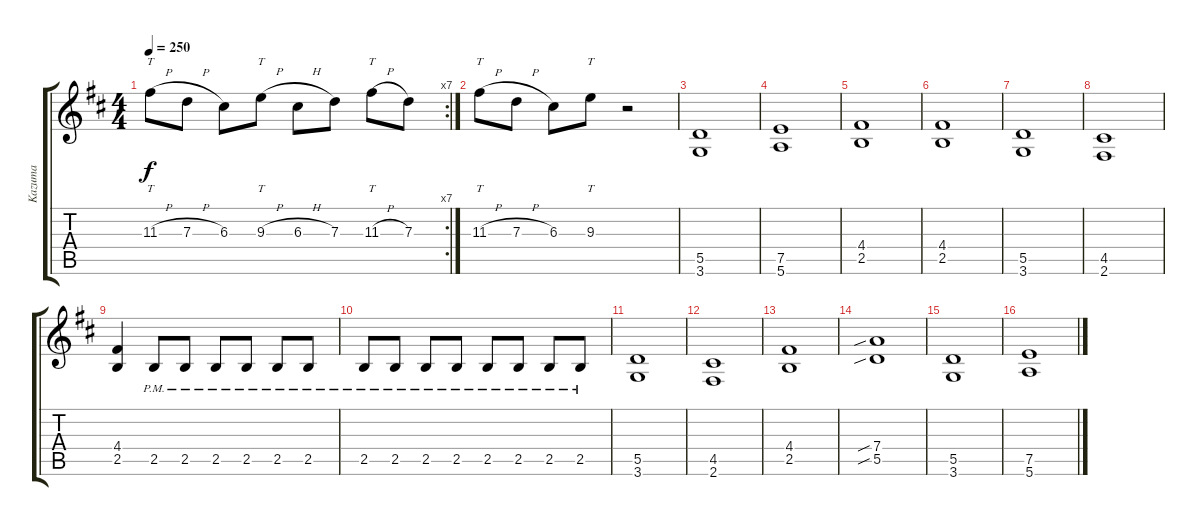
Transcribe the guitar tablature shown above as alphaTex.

\track ("Kazuma" "Kazuma") {instrument distortionguitar}
\staff {score tabs}
\tuning (E4 B3 G3 D3 A2 E2) {hide}
\rc 7
\ts (4 4)
\tempo 250
\clef g2
\ks d
11.3{h}.8{tt dy f instrument distortionguitar} 7.3{h}.8 6.3.8 9.3{h}.8{tt} 6.3{h}.8 7.3.8 11.3{h}.8{tt} 7.3.8 |
11.3{h}.8{tt} 7.3{h}.8 6.3.8 9.3.8{tt} r.2 |
(5.5 3.6).1 |
(7.5 5.6).1 |
(4.4 2.5).1 |
(4.4 2.5).1 |
(5.5 3.6).1 |
(4.5 2.6).1 |
(4.4 2.5).4 2.5{pm}.8 2.5{pm}.8 2.5{pm}.8 2.5{pm}.8 2.5{pm}.8 2.5{pm}.8 |
2.5{pm}.8 2.5{pm}.8 2.5{pm}.8 2.5{pm}.8 2.5{pm}.8 2.5{pm}.8 2.5{pm}.8 2.5{pm}.8 |
(5.5 3.6).1 |
(4.5 2.6).1 |
(4.4 2.5).1 |
(7.4{sib} 5.5{sib}).1 |
(5.5 3.6).1 |
(7.5 5.6).1
